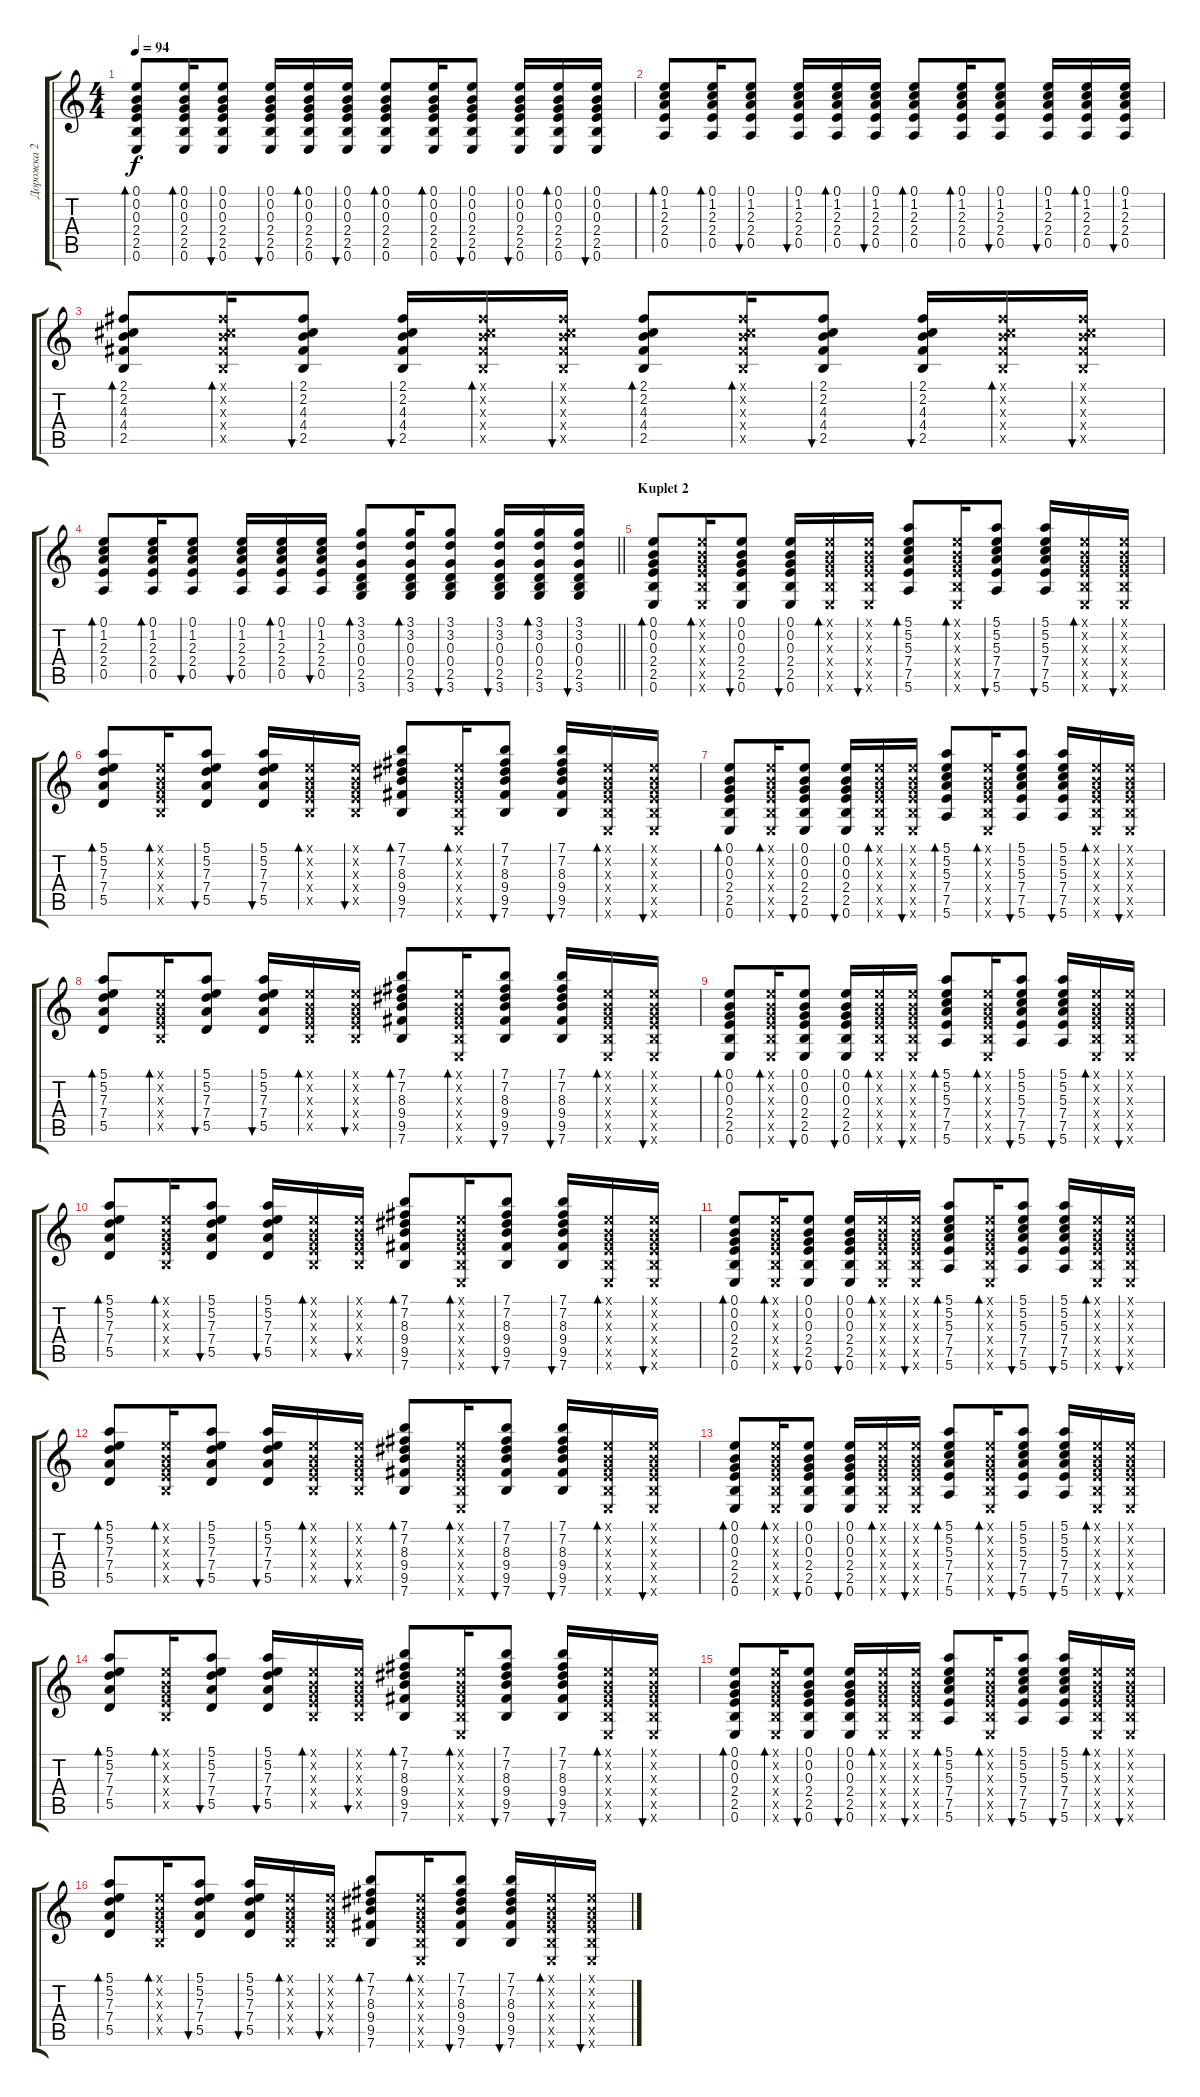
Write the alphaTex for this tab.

\track ("Дорожка 2" "Дорожка 2") {instrument acousticguitarsteel}
\staff {score tabs}
\tuning (E4 B3 G3 D3 A2 E2) {hide}
\ts (4 4)
\tempo 94
\clef g2
\ks c
(0.1 0.2 0.3 2.4 2.5 0.6).8{bd 60 dy f} (0.1 0.2 0.3 2.4 2.5 0.6).16{bd 60} (0.1 0.2 0.3 2.4 2.5 0.6).8{bu 60} (0.1 0.2 0.3 2.4 2.5 0.6).16{bu 60} (0.1 0.2 0.3 2.4 2.5 0.6).16{bd 60} (0.1 0.2 0.3 2.4 2.5 0.6).16{bu 60} (0.1 0.2 0.3 2.4 2.5 0.6).8{bd 60} (0.1 0.2 0.3 2.4 2.5 0.6).16{bd 60} (0.1 0.2 0.3 2.4 2.5 0.6).8{bu 60} (0.1 0.2 0.3 2.4 2.5 0.6).16{bu 60} (0.1 0.2 0.3 2.4 2.5 0.6).16{bd 60} (0.1 0.2 0.3 2.4 2.5 0.6).16{bu 60} |
(0.1 1.2 2.3 2.4 0.5).8{bd 60} (0.1 1.2 2.3 2.4 0.5).16{bd 60} (0.1 1.2 2.3 2.4 0.5).8{bu 60} (0.1 1.2 2.3 2.4 0.5).16{bu 60} (0.1 1.2 2.3 2.4 0.5).16{bd 60} (0.1 1.2 2.3 2.4 0.5).16{bu 60} (0.1 1.2 2.3 2.4 0.5).8{bd 60} (0.1 1.2 2.3 2.4 0.5).16{bd 60} (0.1 1.2 2.3 2.4 0.5).8{bu 60} (0.1 1.2 2.3 2.4 0.5).16{bu 60} (0.1 1.2 2.3 2.4 0.5).16{bd 60} (0.1 1.2 2.3 2.4 0.5).16{bu 60} |
(2.1 2.2 4.3 4.4 2.5).8{bd 60} (2.1{x} 2.2{x} 4.3{x} 4.4{x} 2.5{x}).16{bd 60} (2.1 2.2 4.3 4.4 2.5).8{bu 60} (2.1 2.2 4.3 4.4 2.5).16{bu 60} (2.1{x} 2.2{x} 4.3{x} 4.4{x} 2.5{x}).16{bd 60} (2.1{x} 2.2{x} 4.3{x} 4.4{x} 2.5{x}).16{bu 60} (2.1 2.2 4.3 4.4 2.5).8{bd 60} (2.1{x} 2.2{x} 4.3{x} 4.4{x} 2.5{x}).16{bd 60} (2.1 2.2 4.3 4.4 2.5).8{bu 60} (2.1 2.2 4.3 4.4 2.5).16{bu 60} (2.1{x} 2.2{x} 4.3{x} 4.4{x} 2.5{x}).16{bd 60} (2.1{x} 2.2{x} 4.3{x} 4.4{x} 2.5{x}).16{bu 60} |
\barLineRight lightlight
(0.1 1.2 2.3 2.4 0.5).8{bd 60} (0.1 1.2 2.3 2.4 0.5).16{bd 60} (0.1 1.2 2.3 2.4 0.5).8{bu 60} (0.1 1.2 2.3 2.4 0.5).16{bu 60} (0.1 1.2 2.3 2.4 0.5).16{bd 60} (0.1 1.2 2.3 2.4 0.5).16{bu 60} (3.1 3.2 0.3 0.4 2.5 3.6).8{bd 60} (3.1 3.2 0.3 0.4 2.5 3.6).16{bd 60} (3.1 3.2 0.3 0.4 2.5 3.6).8{bu 60} (3.1 3.2 0.3 0.4 2.5 3.6).16{bu 60} (3.1 3.2 0.3 0.4 2.5 3.6).16{bd 60} (3.1 3.2 0.3 0.4 2.5 3.6).16{bu 60} |
\section ("" "Kuplet 2")
(0.1 0.2 0.3 2.4 2.5 0.6).8{bd 60} (0.1{x} 0.2{x} 0.3{x} 2.4{x} 2.5{x} 0.6{x}).16{bd 60} (0.1 0.2 0.3 2.4 2.5 0.6).8{bu 60} (0.1 0.2 0.3 2.4 2.5 0.6).16{bu 60} (0.1{x} 0.2{x} 0.3{x} 2.4{x} 2.5{x} 0.6{x}).16{bd 60} (0.1{x} 0.2{x} 0.3{x} 2.4{x} 2.5{x} 0.6{x}).16{bu 60} (5.1 5.2 5.3 7.4 7.5 5.6).8{bd 60} (0.1{x} 0.2{x} 0.3{x} 2.4{x} 2.5{x} 0.6{x}).16{bd 60} (5.1 5.2 5.3 7.4 7.5 5.6).8{bu 60} (5.1 5.2 5.3 7.4 7.5 5.6).16{bu 60} (0.1{x} 0.2{x} 0.3{x} 2.4{x} 2.5{x} 0.6{x}).16{bd 60} (0.1{x} 0.2{x} 0.3{x} 2.4{x} 2.5{x} 0.6{x}).16{bu 60} |
(5.1 5.2 7.3 7.4 5.5).8{bd 60} (0.1{x} 0.2{x} 0.3{x} 2.4{x} 2.5{x}).16{bd 60} (5.1 5.2 7.3 7.4 5.5).8{bu 60} (5.1 5.2 7.3 7.4 5.5).16{bu 60} (0.1{x} 0.2{x} 0.3{x} 2.4{x} 2.5{x}).16{bd 60} (0.1{x} 0.2{x} 0.3{x} 2.4{x} 2.5{x}).16{bu 60} (7.1 7.2 8.3 9.4 9.5 7.6).8{bd 60} (0.1{x} 0.2{x} 0.3{x} 2.4{x} 2.5{x} 0.6{x}).16{bd 60} (7.1 7.2 8.3 9.4 9.5 7.6).8{bu 60} (7.1 7.2 8.3 9.4 9.5 7.6).16{bu 60} (0.1{x} 0.2{x} 0.3{x} 2.4{x} 2.5{x} 0.6{x}).16{bd 60} (0.1{x} 0.2{x} 0.3{x} 2.4{x} 2.5{x} 0.6{x}).16{bu 60} |
(0.1 0.2 0.3 2.4 2.5 0.6).8{bd 60} (0.1{x} 0.2{x} 0.3{x} 2.4{x} 2.5{x} 0.6{x}).16{bd 60} (0.1 0.2 0.3 2.4 2.5 0.6).8{bu 60} (0.1 0.2 0.3 2.4 2.5 0.6).16{bu 60} (0.1{x} 0.2{x} 0.3{x} 2.4{x} 2.5{x} 0.6{x}).16{bd 60} (0.1{x} 0.2{x} 0.3{x} 2.4{x} 2.5{x} 0.6{x}).16{bu 60} (5.1 5.2 5.3 7.4 7.5 5.6).8{bd 60} (0.1{x} 0.2{x} 0.3{x} 2.4{x} 2.5{x} 0.6{x}).16{bd 60} (5.1 5.2 5.3 7.4 7.5 5.6).8{bu 60} (5.1 5.2 5.3 7.4 7.5 5.6).16{bu 60} (0.1{x} 0.2{x} 0.3{x} 2.4{x} 2.5{x} 0.6{x}).16{bd 60} (0.1{x} 0.2{x} 0.3{x} 2.4{x} 2.5{x} 0.6{x}).16{bu 60} |
(5.1 5.2 7.3 7.4 5.5).8{bd 60} (0.1{x} 0.2{x} 0.3{x} 2.4{x} 2.5{x}).16{bd 60} (5.1 5.2 7.3 7.4 5.5).8{bu 60} (5.1 5.2 7.3 7.4 5.5).16{bu 60} (0.1{x} 0.2{x} 0.3{x} 2.4{x} 2.5{x}).16{bd 60} (0.1{x} 0.2{x} 0.3{x} 2.4{x} 2.5{x}).16{bu 60} (7.1 7.2 8.3 9.4 9.5 7.6).8{bd 60} (0.1{x} 0.2{x} 0.3{x} 2.4{x} 2.5{x} 0.6{x}).16{bd 60} (7.1 7.2 8.3 9.4 9.5 7.6).8{bu 60} (7.1 7.2 8.3 9.4 9.5 7.6).16{bu 60} (0.1{x} 0.2{x} 0.3{x} 2.4{x} 2.5{x} 0.6{x}).16{bd 60} (0.1{x} 0.2{x} 0.3{x} 2.4{x} 2.5{x} 0.6{x}).16{bu 60} |
(0.1 0.2 0.3 2.4 2.5 0.6).8{bd 60} (0.1{x} 0.2{x} 0.3{x} 2.4{x} 2.5{x} 0.6{x}).16{bd 60} (0.1 0.2 0.3 2.4 2.5 0.6).8{bu 60} (0.1 0.2 0.3 2.4 2.5 0.6).16{bu 60} (0.1{x} 0.2{x} 0.3{x} 2.4{x} 2.5{x} 0.6{x}).16{bd 60} (0.1{x} 0.2{x} 0.3{x} 2.4{x} 2.5{x} 0.6{x}).16{bu 60} (5.1 5.2 5.3 7.4 7.5 5.6).8{bd 60} (0.1{x} 0.2{x} 0.3{x} 2.4{x} 2.5{x} 0.6{x}).16{bd 60} (5.1 5.2 5.3 7.4 7.5 5.6).8{bu 60} (5.1 5.2 5.3 7.4 7.5 5.6).16{bu 60} (0.1{x} 0.2{x} 0.3{x} 2.4{x} 2.5{x} 0.6{x}).16{bd 60} (0.1{x} 0.2{x} 0.3{x} 2.4{x} 2.5{x} 0.6{x}).16{bu 60} |
(5.1 5.2 7.3 7.4 5.5).8{bd 60} (0.1{x} 0.2{x} 0.3{x} 2.4{x} 2.5{x}).16{bd 60} (5.1 5.2 7.3 7.4 5.5).8{bu 60} (5.1 5.2 7.3 7.4 5.5).16{bu 60} (0.1{x} 0.2{x} 0.3{x} 2.4{x} 2.5{x}).16{bd 60} (0.1{x} 0.2{x} 0.3{x} 2.4{x} 2.5{x}).16{bu 60} (7.1 7.2 8.3 9.4 9.5 7.6).8{bd 60} (0.1{x} 0.2{x} 0.3{x} 2.4{x} 2.5{x} 0.6{x}).16{bd 60} (7.1 7.2 8.3 9.4 9.5 7.6).8{bu 60} (7.1 7.2 8.3 9.4 9.5 7.6).16{bu 60} (0.1{x} 0.2{x} 0.3{x} 2.4{x} 2.5{x} 0.6{x}).16{bd 60} (0.1{x} 0.2{x} 0.3{x} 2.4{x} 2.5{x} 0.6{x}).16{bu 60} |
(0.1 0.2 0.3 2.4 2.5 0.6).8{bd 60} (0.1{x} 0.2{x} 0.3{x} 2.4{x} 2.5{x} 0.6{x}).16{bd 60} (0.1 0.2 0.3 2.4 2.5 0.6).8{bu 60} (0.1 0.2 0.3 2.4 2.5 0.6).16{bu 60} (0.1{x} 0.2{x} 0.3{x} 2.4{x} 2.5{x} 0.6{x}).16{bd 60} (0.1{x} 0.2{x} 0.3{x} 2.4{x} 2.5{x} 0.6{x}).16{bu 60} (5.1 5.2 5.3 7.4 7.5 5.6).8{bd 60} (0.1{x} 0.2{x} 0.3{x} 2.4{x} 2.5{x} 0.6{x}).16{bd 60} (5.1 5.2 5.3 7.4 7.5 5.6).8{bu 60} (5.1 5.2 5.3 7.4 7.5 5.6).16{bu 60} (0.1{x} 0.2{x} 0.3{x} 2.4{x} 2.5{x} 0.6{x}).16{bd 60} (0.1{x} 0.2{x} 0.3{x} 2.4{x} 2.5{x} 0.6{x}).16{bu 60} |
(5.1 5.2 7.3 7.4 5.5).8{bd 60} (0.1{x} 0.2{x} 0.3{x} 2.4{x} 2.5{x}).16{bd 60} (5.1 5.2 7.3 7.4 5.5).8{bu 60} (5.1 5.2 7.3 7.4 5.5).16{bu 60} (0.1{x} 0.2{x} 0.3{x} 2.4{x} 2.5{x}).16{bd 60} (0.1{x} 0.2{x} 0.3{x} 2.4{x} 2.5{x}).16{bu 60} (7.1 7.2 8.3 9.4 9.5 7.6).8{bd 60} (0.1{x} 0.2{x} 0.3{x} 2.4{x} 2.5{x} 0.6{x}).16{bd 60} (7.1 7.2 8.3 9.4 9.5 7.6).8{bu 60} (7.1 7.2 8.3 9.4 9.5 7.6).16{bu 60} (0.1{x} 0.2{x} 0.3{x} 2.4{x} 2.5{x} 0.6{x}).16{bd 60} (0.1{x} 0.2{x} 0.3{x} 2.4{x} 2.5{x} 0.6{x}).16{bu 60} |
(0.1 0.2 0.3 2.4 2.5 0.6).8{bd 60} (0.1{x} 0.2{x} 0.3{x} 2.4{x} 2.5{x} 0.6{x}).16{bd 60} (0.1 0.2 0.3 2.4 2.5 0.6).8{bu 60} (0.1 0.2 0.3 2.4 2.5 0.6).16{bu 60} (0.1{x} 0.2{x} 0.3{x} 2.4{x} 2.5{x} 0.6{x}).16{bd 60} (0.1{x} 0.2{x} 0.3{x} 2.4{x} 2.5{x} 0.6{x}).16{bu 60} (5.1 5.2 5.3 7.4 7.5 5.6).8{bd 60} (0.1{x} 0.2{x} 0.3{x} 2.4{x} 2.5{x} 0.6{x}).16{bd 60} (5.1 5.2 5.3 7.4 7.5 5.6).8{bu 60} (5.1 5.2 5.3 7.4 7.5 5.6).16{bu 60} (0.1{x} 0.2{x} 0.3{x} 2.4{x} 2.5{x} 0.6{x}).16{bd 60} (0.1{x} 0.2{x} 0.3{x} 2.4{x} 2.5{x} 0.6{x}).16{bu 60} |
(5.1 5.2 7.3 7.4 5.5).8{bd 60} (0.1{x} 0.2{x} 0.3{x} 2.4{x} 2.5{x}).16{bd 60} (5.1 5.2 7.3 7.4 5.5).8{bu 60} (5.1 5.2 7.3 7.4 5.5).16{bu 60} (0.1{x} 0.2{x} 0.3{x} 2.4{x} 2.5{x}).16{bd 60} (0.1{x} 0.2{x} 0.3{x} 2.4{x} 2.5{x}).16{bu 60} (7.1 7.2 8.3 9.4 9.5 7.6).8{bd 60} (0.1{x} 0.2{x} 0.3{x} 2.4{x} 2.5{x} 0.6{x}).16{bd 60} (7.1 7.2 8.3 9.4 9.5 7.6).8{bu 60} (7.1 7.2 8.3 9.4 9.5 7.6).16{bu 60} (0.1{x} 0.2{x} 0.3{x} 2.4{x} 2.5{x} 0.6{x}).16{bd 60} (0.1{x} 0.2{x} 0.3{x} 2.4{x} 2.5{x} 0.6{x}).16{bu 60} |
(0.1 0.2 0.3 2.4 2.5 0.6).8{bd 60} (0.1{x} 0.2{x} 0.3{x} 2.4{x} 2.5{x} 0.6{x}).16{bd 60} (0.1 0.2 0.3 2.4 2.5 0.6).8{bu 60} (0.1 0.2 0.3 2.4 2.5 0.6).16{bu 60} (0.1{x} 0.2{x} 0.3{x} 2.4{x} 2.5{x} 0.6{x}).16{bd 60} (0.1{x} 0.2{x} 0.3{x} 2.4{x} 2.5{x} 0.6{x}).16{bu 60} (5.1 5.2 5.3 7.4 7.5 5.6).8{bd 60} (0.1{x} 0.2{x} 0.3{x} 2.4{x} 2.5{x} 0.6{x}).16{bd 60} (5.1 5.2 5.3 7.4 7.5 5.6).8{bu 60} (5.1 5.2 5.3 7.4 7.5 5.6).16{bu 60} (0.1{x} 0.2{x} 0.3{x} 2.4{x} 2.5{x} 0.6{x}).16{bd 60} (0.1{x} 0.2{x} 0.3{x} 2.4{x} 2.5{x} 0.6{x}).16{bu 60} |
(5.1 5.2 7.3 7.4 5.5).8{bd 60} (0.1{x} 0.2{x} 0.3{x} 2.4{x} 2.5{x}).16{bd 60} (5.1 5.2 7.3 7.4 5.5).8{bu 60} (5.1 5.2 7.3 7.4 5.5).16{bu 60} (0.1{x} 0.2{x} 0.3{x} 2.4{x} 2.5{x}).16{bd 60} (0.1{x} 0.2{x} 0.3{x} 2.4{x} 2.5{x}).16{bu 60} (7.1 7.2 8.3 9.4 9.5 7.6).8{bd 60} (0.1{x} 0.2{x} 0.3{x} 2.4{x} 2.5{x} 0.6{x}).16{bd 60} (7.1 7.2 8.3 9.4 9.5 7.6).8{bu 60} (7.1 7.2 8.3 9.4 9.5 7.6).16{bu 60} (0.1{x} 0.2{x} 0.3{x} 2.4{x} 2.5{x} 0.6{x}).16{bd 60} (0.1{x} 0.2{x} 0.3{x} 2.4{x} 2.5{x} 0.6{x}).16{bu 60}
